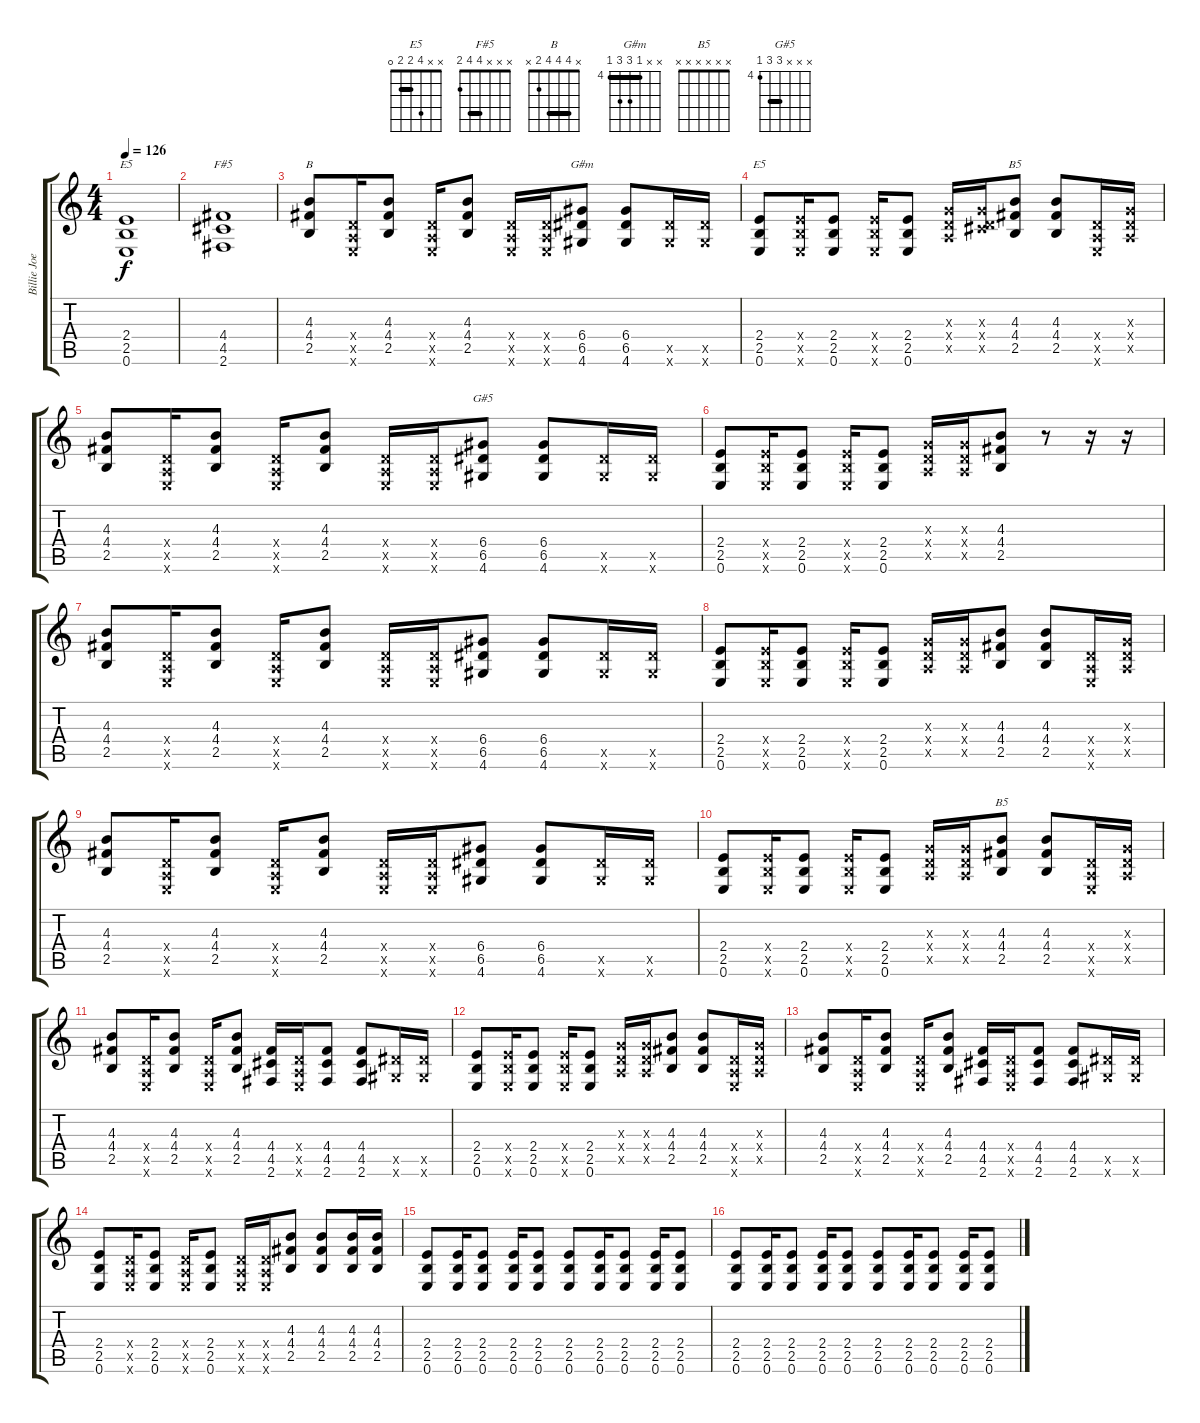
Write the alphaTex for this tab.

\track ("Billie Joe solo" "Billie Joe") {instrument overdrivenguitar}
\staff {score tabs}
\tuning (E4 B3 G3 D3 A2 E2) {hide}
\chord ("E5" x x x 2 2 0) {barre 2}
\chord ("F#5" x x x 4 4 2) {barre 4}
\chord ("B" x 4 4 4 2 x) {barre 4}
\chord ("G#m" x x 4 6 6 4) {firstfret 4 barre 4}
\chord ("E5" x x 4 2 2 0) {barre 2}
\chord ("B5" x x 4 4 2 x) {barre 4}
\chord ("G#5" x x x 6 6 4) {firstfret 4 barre 6}
\chord ("B5" x x x x x x)
\ts (4 4)
\tempo 126
\clef g2
\ks c
(2.4 2.5 0.6).1{ch "E5" dy f} |
(4.4 4.5 2.6).1{ch "F#5"} |
(4.3 4.4 2.5).8{ch "B"} (0.4{x} 0.5{x} 0.6{x}).16 (4.3 4.4 2.5).8 (0.4{x} 0.5{x} 0.6{x}).16 (4.3 4.4 2.5).8 (0.4{x} 0.5{x} 0.6{x}).16 (0.4{x} 0.5{x} 0.6{x}).16 (6.4 6.5 4.6).8{ch "G#m"} (6.4 6.5 4.6).8 (6.5{x} 4.6{x}).16 (6.5{x} 4.6{x}).16 |
(2.4 2.5 0.6).8{ch "E5"} (2.4{x} 2.5{x} 0.6{x}).16 (2.4 2.5 0.6).8 (2.4{x} 2.5{x} 0.6{x}).16 (2.4 2.5 0.6).8 (0.3{x} 0.4{x} 0.5{x}).16 (0.3{x} 0.4{x} 4.5{x}).16 (4.3 4.4 2.5).8{ch "B5"} (4.3 4.4 2.5).8 (0.4{x} 0.5{x} 0.6{x}).16 (0.3{x} 0.4{x} 0.5{x}).16 |
(4.3 4.4 2.5).8 (0.4{x} 0.5{x} 0.6{x}).16 (4.3 4.4 2.5).8 (0.4{x} 0.5{x} 0.6{x}).16 (4.3 4.4 2.5).8 (0.4{x} 0.5{x} 0.6{x}).16 (0.4{x} 0.5{x} 0.6{x}).16 (6.4 6.5 4.6).8{ch "G#5"} (6.4 6.5 4.6).8 (6.5{x} 4.6{x}).16 (6.5{x} 4.6{x}).16 |
(2.4 2.5 0.6).8 (2.4{x} 2.5{x} 0.6{x}).16 (2.4 2.5 0.6).8 (2.4{x} 2.5{x} 0.6{x}).16 (2.4 2.5 0.6).8 (0.3{x} 0.4{x} 0.5{x}).16 (0.3{x} 0.4{x} 0.5{x}).16 (4.3 4.4 2.5).8 r.8 r.16 r.16 |
(4.3 4.4 2.5).8 (0.4{x} 0.5{x} 0.6{x}).16 (4.3 4.4 2.5).8 (0.4{x} 0.5{x} 0.6{x}).16 (4.3 4.4 2.5).8 (0.4{x} 0.5{x} 0.6{x}).16 (0.4{x} 0.5{x} 0.6{x}).16 (6.4 6.5 4.6).8 (6.4 6.5 4.6).8 (6.5{x} 4.6{x}).16 (6.5{x} 4.6{x}).16 |
(2.4 2.5 0.6).8 (2.4{x} 2.5{x} 0.6{x}).16 (2.4 2.5 0.6).8 (2.4{x} 2.5{x} 0.6{x}).16 (2.4 2.5 0.6).8 (0.3{x} 0.4{x} 0.5{x}).16 (0.3{x} 0.4{x} 0.5{x}).16 (4.3 4.4 2.5).8 (4.3 4.4 2.5).8 (0.4{x} 0.5{x} 0.6{x}).16 (0.3{x} 0.4{x} 0.5{x}).16 |
(4.3 4.4 2.5).8 (0.4{x} 0.5{x} 0.6{x}).16 (4.3 4.4 2.5).8 (0.4{x} 0.5{x} 0.6{x}).16 (4.3 4.4 2.5).8 (0.4{x} 0.5{x} 0.6{x}).16 (0.4{x} 0.5{x} 0.6{x}).16 (6.4 6.5 4.6).8 (6.4 6.5 4.6).8 (6.5{x} 4.6{x}).16 (6.5{x} 4.6{x}).16 |
(2.4 2.5 0.6).8 (2.4{x} 2.5{x} 0.6{x}).16 (2.4 2.5 0.6).8 (2.4{x} 2.5{x} 0.6{x}).16 (2.4 2.5 0.6).8 (0.3{x} 0.4{x} 0.5{x}).16 (0.3{x} 0.4{x} 0.5{x}).16 (4.3 4.4 2.5).8{ch "B5"} (4.3 4.4 2.5).8 (0.4{x} 0.5{x} 0.6{x}).16 (0.3{x} 0.4{x} 0.5{x}).16 |
(4.3 4.4 2.5).8 (0.4{x} 0.5{x} 0.6{x}).16 (4.3 4.4 2.5).8 (0.4{x} 0.5{x} 0.6{x}).16 (4.3 4.4 2.5).8 (4.4 4.5 2.6).16 (0.4{x} 0.5{x} 0.6{x}).16 (4.4 4.5 2.6).8 (4.4 4.5 2.6).8 (6.5{x} 4.6{x}).16 (6.5{x} 4.6{x}).16 |
(2.4 2.5 0.6).8 (2.4{x} 2.5{x} 0.6{x}).16 (2.4 2.5 0.6).8 (2.4{x} 2.5{x} 0.6{x}).16 (2.4 2.5 0.6).8 (0.3{x} 0.4{x} 0.5{x}).16 (0.3{x} 0.4{x} 0.5{x}).16 (4.3 4.4 2.5).8 (4.3 4.4 2.5).8 (0.4{x} 0.5{x} 0.6{x}).16 (0.3{x} 0.4{x} 0.5{x}).16 |
(4.3 4.4 2.5).8 (0.4{x} 0.5{x} 0.6{x}).16 (4.3 4.4 2.5).8 (0.4{x} 0.5{x} 0.6{x}).16 (4.3 4.4 2.5).8 (4.4 4.5 2.6).16 (0.4{x} 0.5{x} 0.6{x}).16 (4.4 4.5 2.6).8 (4.4 4.5 2.6).8 (6.5{x} 4.6{x}).16 (6.5{x} 4.6{x}).16 |
(2.4 2.5 0.6).8 (0.4{x} 0.5{x} 0.6{x}).16 (2.4 2.5 0.6).8 (0.4{x} 0.5{x} 0.6{x}).16 (2.4 2.5 0.6).8 (0.4{x} 0.5{x} 0.6{x}).16 (0.4{x} 0.5{x} 0.6{x}).16 (4.3 4.4 2.5).8 (4.3 4.4 2.5).8 (4.3 4.4 2.5).16 (4.3 4.4 2.5).16 |
(2.4 2.5 0.6).8 (2.4 2.5 0.6).16 (2.4 2.5 0.6).8 (2.4 2.5 0.6).16 (2.4 2.5 0.6).8 (2.4 2.5 0.6).8 (2.4 2.5 0.6).16 (2.4 2.5 0.6).8 (2.4 2.5 0.6).16 (2.4 2.5 0.6).8 |
(2.4 2.5 0.6).8 (2.4 2.5 0.6).16 (2.4 2.5 0.6).8 (2.4 2.5 0.6).16 (2.4 2.5 0.6).8 (2.4 2.5 0.6).8 (2.4 2.5 0.6).16 (2.4 2.5 0.6).8 (2.4 2.5 0.6).16 (2.4 2.5 0.6).8
